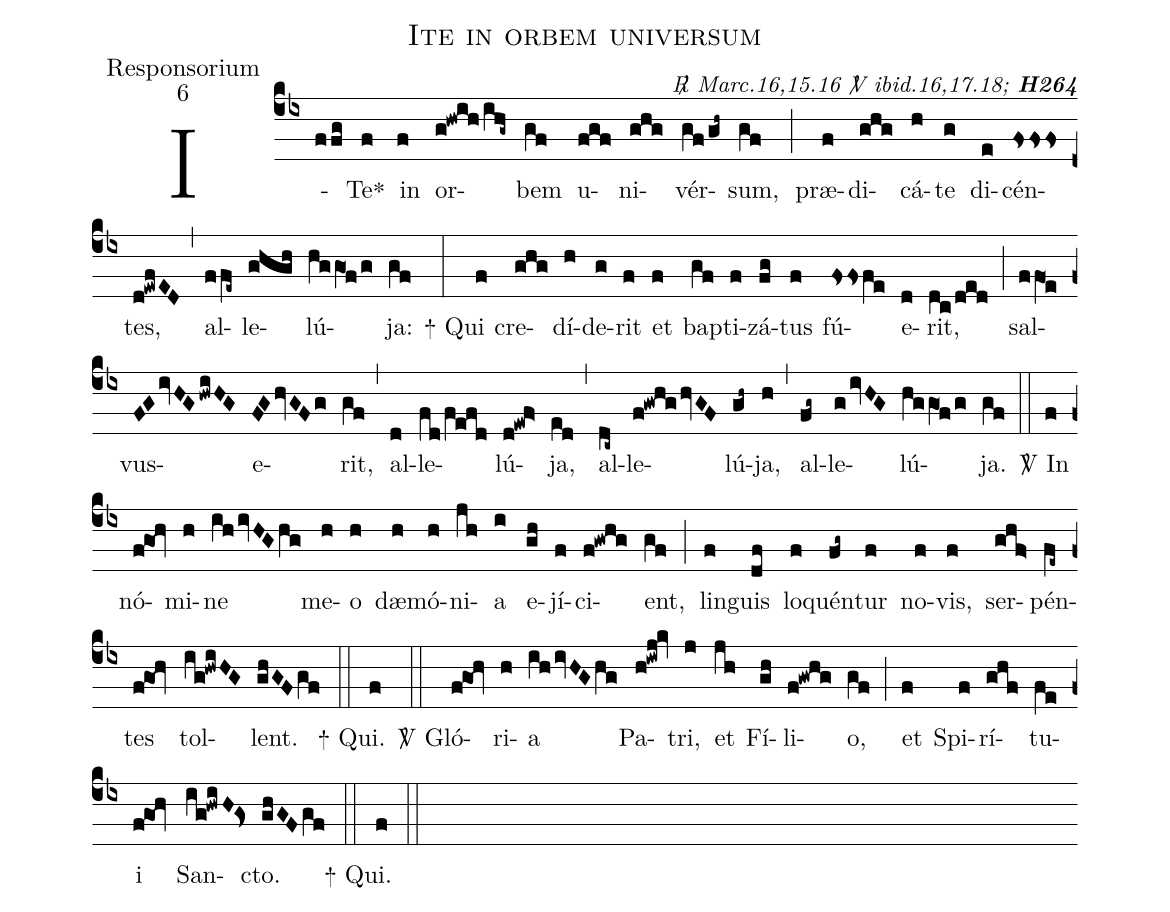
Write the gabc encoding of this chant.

name:Ite in orbem universum;
office-part:Responsorium;
mode:6;
commentary:{\itshape\mdseries \Rbar\ Marc.16,15.16   \Vbar\ ibid.16,17.18;\/} {\bfseries H264};
%%
(cb4) I(ffg)Te<sp>*</sp>(f) in(f) or(g!hwih/ihg~)bem(gf) u(fgf)ni(ghg)vér(gf/gh~)sum,(gf) (;)
præ(f)di(ghg)cá(h)te(g) di(e)cén(fsss)tes,(d!ewfED) (,)
al(ffe~)le(ghgh)lú(hggO1f/g)ja:(gf) (:)
<sp>+</sp> Qui(f) cre(ghg)dí(h)de(g)rit(f) et(f) ba(gf)pti(f)zá(fg)tus(f) fú(fssfe)e(d)rit,(dc/ded) (;)
sal(ffO1e)vus(FGivHGhwiHG)e(FGhvGFg)rit,(gf) (,)
al(d)le(fd/fV@efd)lú(d!ewf>)ja,(ed) (,)
al(dc~)le(f!gwhghvGF)lú(gh~)ja,(h) (,)
al(fg~)le(givHG)lú(hggO1f/g)ja.(gf) (::)
<sp>V/</sp> In(f) nó(f!go1!hv)mi(h)ne(ihivHGhg) me(h)o(h) dæ(h)mó(h)ni(jh)a(i) e(gh)jí(f)ci(f!gwhg)ent,(gf) (;)
lin(f)guis(df) lo(f)quén(fg~)tur(f) no(f)vis,(f) ser(ghf>)pén(fe~)tes(f!go1!hv) tol(ig!hwiHG)lent.(ghGFgf) (::)
<sp>+</sp> Qui.(f) (::)
<sp>V/</sp> Gló(f!go@hv)ri(h)a(ihivHGhg) Pa(h!iwj!kv)tri,(j) et(jh)
Fí(gh)li(f!gwhg)o,(gf) (;)
et(f) Spi(f)rí(ghf)tu(fez)i(f!go@hv) San(ig!hwiH!gs<)cto.(ghGFgf) (::)
<sp>+</sp> Qui.(f) (::)
